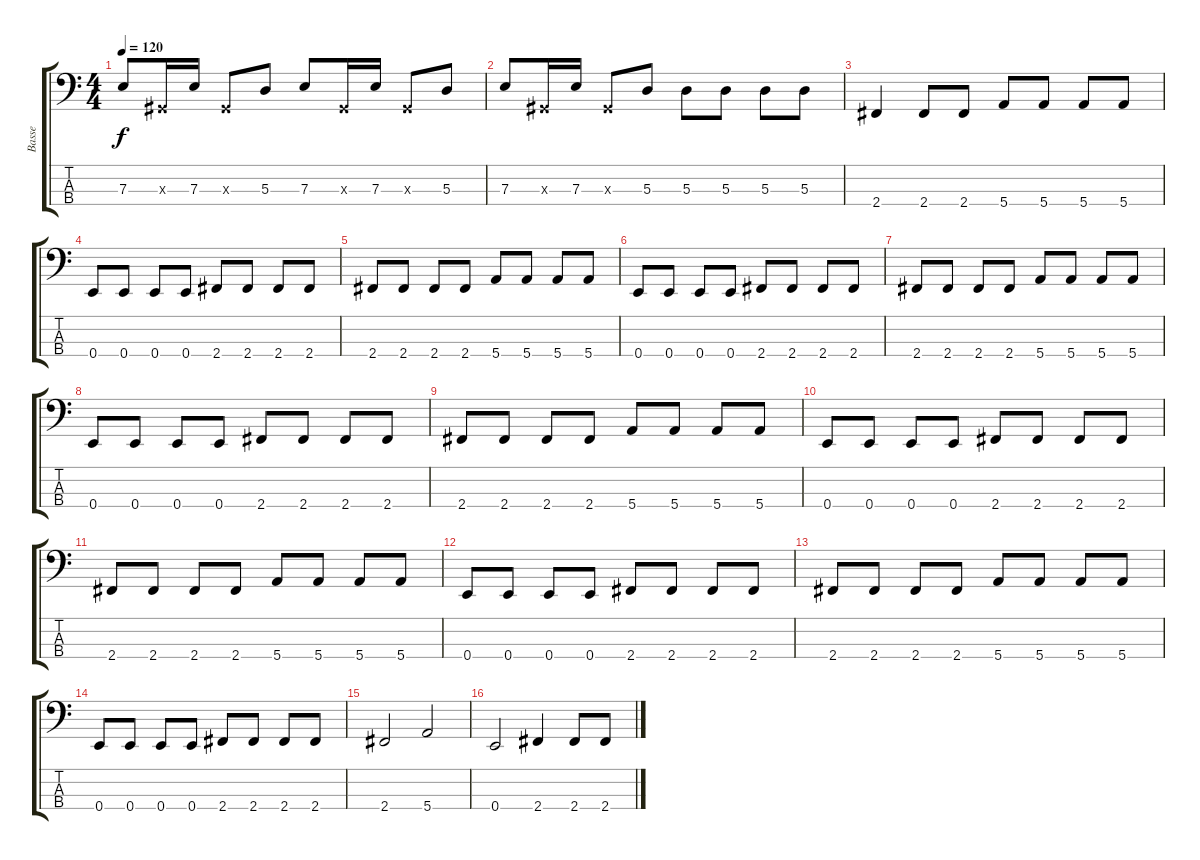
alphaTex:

\track ("Basse" "Basse") {instrument electricbasspick}
\staff {score tabs}
\tuning (G2 D2 A1 E1) {hide}
\ts (4 4)
\tempo 120
\clef f4
\ks c
7.3.8{dy f} -1.3{x}.16 7.3.16 -1.3{x}.8 5.3.8 7.3.8 -1.3{x}.16 7.3.16 -1.3{x}.8 5.3.8 |
7.3.8 -1.3{x}.16 7.3.16 -1.3{x}.8 5.3.8 5.3.8 5.3.8 5.3.8 5.3.8 |
2.4.4 2.4.8 2.4.8 5.4.8 5.4.8 5.4.8 5.4.8 |
0.4.8 0.4.8 0.4.8 0.4.8 2.4.8 2.4.8 2.4.8 2.4.8 |
2.4.8 2.4.8 2.4.8 2.4.8 5.4.8 5.4.8 5.4.8 5.4.8 |
0.4.8 0.4.8 0.4.8 0.4.8 2.4.8 2.4.8 2.4.8 2.4.8 |
2.4.8 2.4.8 2.4.8 2.4.8 5.4.8 5.4.8 5.4.8 5.4.8 |
0.4.8 0.4.8 0.4.8 0.4.8 2.4.8 2.4.8 2.4.8 2.4.8 |
2.4.8 2.4.8 2.4.8 2.4.8 5.4.8 5.4.8 5.4.8 5.4.8 |
0.4.8 0.4.8 0.4.8 0.4.8 2.4.8 2.4.8 2.4.8 2.4.8 |
2.4.8 2.4.8 2.4.8 2.4.8 5.4.8 5.4.8 5.4.8 5.4.8 |
0.4.8 0.4.8 0.4.8 0.4.8 2.4.8 2.4.8 2.4.8 2.4.8 |
2.4.8 2.4.8 2.4.8 2.4.8 5.4.8 5.4.8 5.4.8 5.4.8 |
0.4.8 0.4.8 0.4.8 0.4.8 2.4.8 2.4.8 2.4.8 2.4.8 |
2.4.2 5.4.2 |
0.4.2 2.4.4 2.4.8 2.4.8
